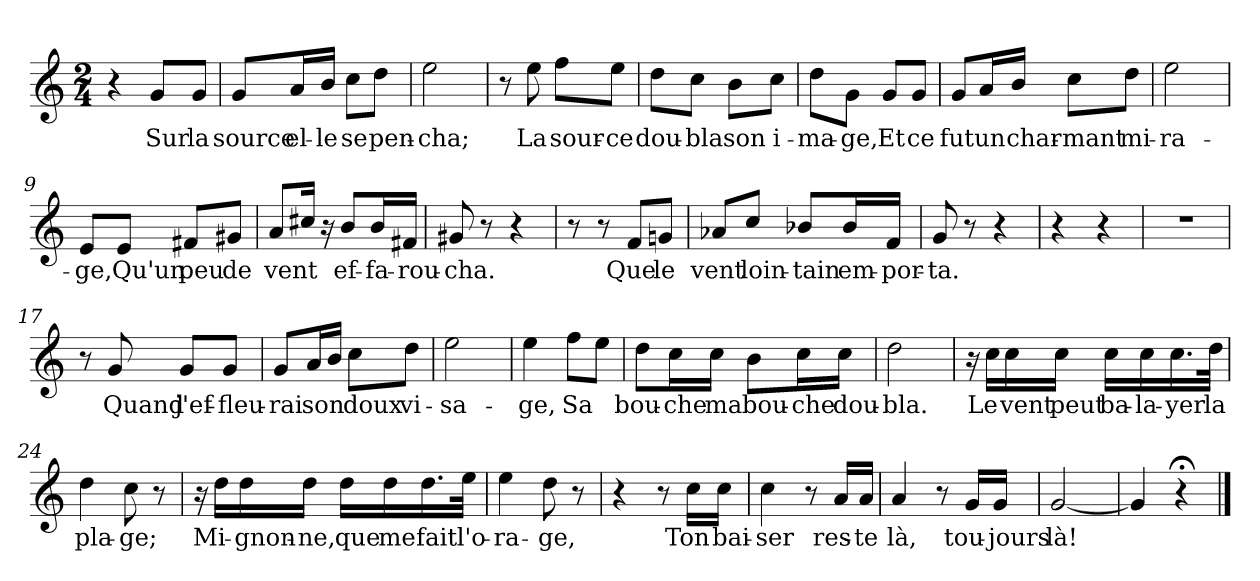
**kern	**text
*part1	*part1
*staff1	*staff1
*clefG2	*
*k[]	*
*M2/4	*
=1	=1
4r	.
!	!LO:LY:b
8g/L	Sur
!	!LO:LY:b
8g/J	la
=2	=2
!	!LO:LY:b
8g/L	source
!	!LO:LY:b
16a/L	el-
!	!LO:LY:b
16b/JJ	-le
!	!LO:LY:b
8cc\L	se
!	!LO:LY:b
8dd\J	pen-
=3	=3
!	!LO:LY:b
2ee\	-cha;
=4	=4
8r	.
!	!LO:LY:b
8ee\	La
!	!LO:LY:b
8ff\L	sour-
!	!LO:LY:b
8ee\J	-ce
=5	=5
!	!LO:LY:b
8dd\L	dou-
!	!LO:LY:b
8cc\J	-bla
!	!LO:LY:b
8b\L	son
!	!LO:LY:b
8cc\J	i-
=6	=6
!	!LO:LY:b
8dd\L	-ma-
!	!LO:LY:b
8g\J	-ge,
!	!LO:LY:b
8g/L	Et
!	!LO:LY:b
8g/J	ce
=7	=7
!	!LO:LY:b
8g/L	fut
!	!LO:LY:b
16a/L	un
!	!LO:LY:b
16b/JJ	char-
!	!LO:LY:b
8cc\L	-mant
!	!LO:LY:b
8dd\J	mi-
=8	=8
!	!LO:LY:b
2ee\	-ra-
!!LO:LB:g=z
=9	=9
!	!LO:LY:b
8e/L	-ge,
!	!LO:LY:b
8e/J	Qu'un
!	!LO:LY:b
8f#X/L	peu
!	!LO:LY:b
8g#X/J	de
=10	=10
!	!LO:LY:b
8a/L	vent
16cc#X/Jk	.
16r	.
!	!LO:LY:b
8b/L	ef-
!	!LO:LY:b
16b/L	-fa-
!	!LO:LY:b
16f#X/JJ	-rou-
=11	=11
!	!LO:LY:b
8g#X/	-cha.
8r	.
4r	.
=12	=12
8r	.
8r	.
!	!LO:LY:b
8f/L	Que
!	!LO:LY:b
8gn/J	le
=13	=13
!	!LO:LY:b
8a-X/L	vent
!	!LO:LY:b
8cc/J	loin-
!	!LO:LY:b
8b-X/L	-tain
!	!LO:LY:b
16b-/L	em-
!	!LO:LY:b
16f/JJ	-por-
=14	=14
!	!LO:LY:b
8g/	-ta.
8r	.
4r	.
=15	=15
4r	.
4r	.
=16	=16
2r	.
=17	=17
8r	.
!	!LO:LY:b
8g/	Quand
!	!LO:LY:b
8g/L	j'ef-
!	!LO:LY:b
8g/J	-fleu-
!!LO:LB:g=z
=18	=18
!	!LO:LY:b
8g/L	-rai
!	!LO:LY:b
16a/L	son
16b/JJ	.
!	!LO:LY:b
8cc\L	doux
!	!LO:LY:b
8dd\J	vi-
=19	=19
!	!LO:LY:b
2ee\	-sa-
=20	=20
!	!LO:LY:b
4ee\	-ge,
!	!LO:LY:b
8ff\L	Sa
8ee\J	.
=21	=21
!	!LO:LY:b
8dd\L	bou-
!	!LO:LY:b
16cc\L	-che
!	!LO:LY:b
16cc\JJ	ma
!	!LO:LY:b
8b\L	bou-
!	!LO:LY:b
16cc\L	-che
!	!LO:LY:b
16cc\JJ	dou-
=22	=22
!	!LO:LY:b
2dd\	-bla.
=23	=23
16r	.
!	!LO:LY:b
16cc\LL	Le
!	!LO:LY:b
16cc\	vent
!	!LO:LY:b
16cc\JJ	peut
!	!LO:LY:b
16cc\LL	ba-
!	!LO:LY:b
16cc\	-la-
!	!LO:LY:b
16.cc\	-yer
!	!LO:LY:b
32dd\JJk	la
=24	=24
!	!LO:LY:b
4dd\	pla-
!	!LO:LY:b
8cc\	-ge;
8r	.
!!LO:LB:g=z
=25	=25
16r	.
!	!LO:LY:b
16dd\LL	Mi-
!	!LO:LY:b
16dd\	-gnon-
!	!LO:LY:b
16dd\JJ	-ne,
!	!LO:LY:b
16dd\LL	que
!	!LO:LY:b
16dd\	me
!	!LO:LY:b
16.dd\	fait
!	!LO:LY:b
32ee\JJk	l'o-
=26	=26
!	!LO:LY:b
4ee\	-ra-
!	!LO:LY:b
8dd\	-ge,
8r	.
=27	=27
4r	.
8r	.
!	!LO:LY:b
16cc\LL	Ton
!	!LO:LY:b
16cc\JJ	bai-
=28	=28
!	!LO:LY:b
4cc\	-ser
8r	.
!	!LO:LY:b
16a/LL	res-
!	!LO:LY:b
16a/JJ	-te
=29	=29
!	!LO:LY:b
4a/	là,
8r	.
!	!LO:LY:b
16g/LL	tou-
!	!LO:LY:b
16g/JJ	-jours
=30	=30
!	!LO:LY:b
[2g/	là!
=31	=31
4g/]	.
4r;<	.
==	==
*-	*-
